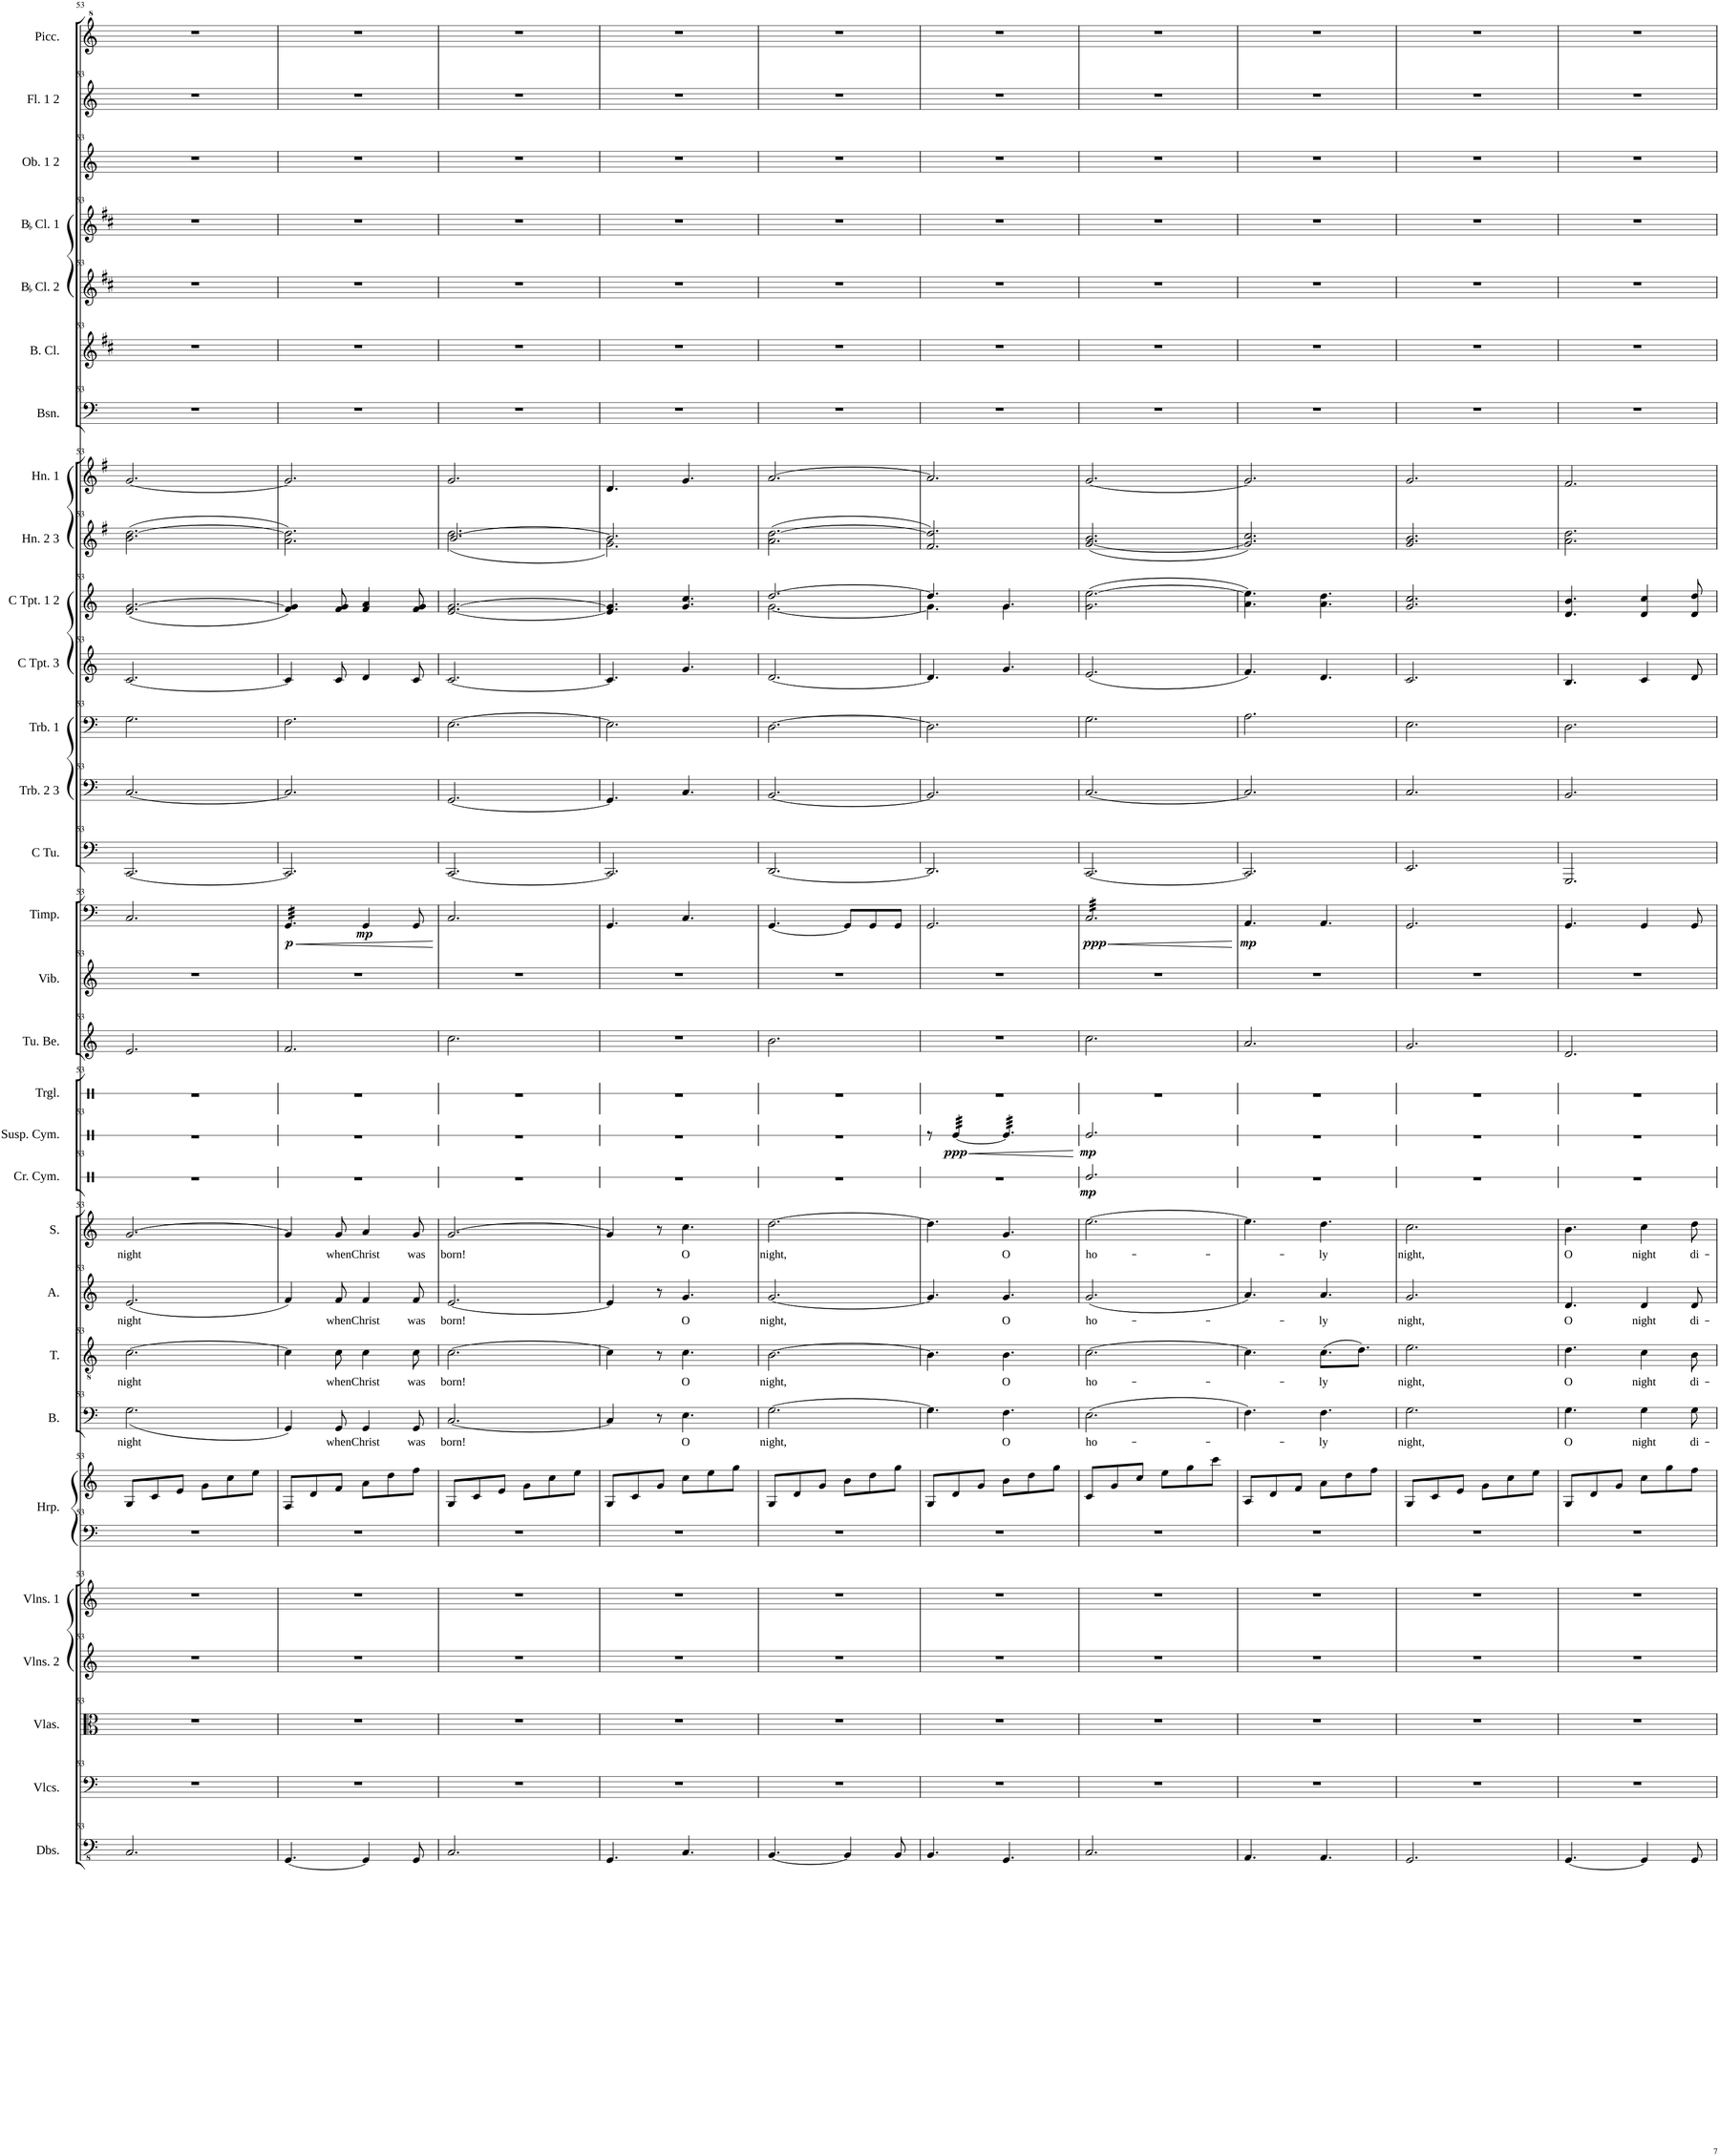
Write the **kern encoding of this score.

**kern	**kern	**kern	**kern	**kern	**kern	**kern	**kern	**text	**kern	**text	**kern	**text	**kern	**text	**kern	**dynam	**kern	**dynam	**kern	**kern	**kern	**kern	**dynam	**kern	**kern	**kern	**kern	**kern	**kern	**kern	**kern	**kern	**kern	**kern	**kern	**kern	**kern
*part30	*part29	*part28	*part27	*part26	*part25	*part25	*part24	*part24	*part23	*part23	*part22	*part22	*part21	*part21	*part20	*part20	*part19	*part19	*part18	*part17	*part16	*part15	*part15	*part14	*part13	*part12	*part11	*part10	*part9	*part8	*part7	*part6	*part5	*part4	*part3	*part2	*part1
*staff31	*staff30	*staff29	*staff28	*staff27	*staff26	*staff25	*staff24	*staff24	*staff23	*staff23	*staff22	*staff22	*staff21	*staff21	*staff20	*staff20	*staff19	*staff19	*staff18	*staff17	*staff16	*staff15	*staff15	*staff14	*staff13	*staff12	*staff11	*staff10	*staff9	*staff8	*staff7	*staff6	*staff5	*staff4	*staff3	*staff2	*staff1
*I"Double Basses	*I"Violoncellos	*I"Violas	*I"Violins 2	*I"Violins 1	*I"Harp	*	*I"Bass	*	*I"Tenor	*	*I"Alto	*	*I"Soprano	*	*I"Crash Cymbal	*	*I"Suspended Cymbal	*	*I"Triangle	*I"Tubular Bells	*I"Vibraphone	*I"Timpani	*	*I"C Tuba	*I"Trombone 2 3	*I"Trombone 1	*I"C Trumpet 3	*I"C Trumpet 1 2	*I"Horn 2 3	*I"Horn 1	*I"Bassoon	*I"Bass Clarinet	*I"BaccidentalFlat Clarinet 2	*I"BaccidentalFlat Clarinet 1	*I"Oboe 1 2	*I"Flute 1 2	*I"Piccolo
*I'Dbs.	*I'Vlcs.	*I'Vlas.	*I'Vlns. 2	*I'Vlns. 1	*I'Hrp.	*	*I'B.	*	*I'T.	*	*I'A.	*	*I'S.	*	*I'Cr. Cym.	*	*I'Susp. Cym.	*	*I'Trgl.	*I'Tu. Be.	*I'Vib.	*I'Timp.	*	*I'C Tu.	*I'Trb. 2 3	*I'Trb. 1	*I'C Tpt. 3	*I'C Tpt. 1 2	*I'Hn. 2 3	*I'Hn. 1	*I'Bsn.	*I'B. Cl.	*I'BaccidentalFlat Cl. 2	*I'BaccidentalFlat Cl. 1	*I'Ob. 1 2	*I'Fl. 1 2	*I'Picc.
!!LO:PB:g=z
*clefFv4	*clefF4	*clefC3	*clefG2	*clefG2	*clefF4	*clefG2	*clefF4	*	*clefGv2	*	*clefG2	*	*clefG2	*	*clefX	*	*clefX	*	*clefX	*clefG2	*clefG2	*clefF4	*	*clefF4	*clefF4	*clefF4	*clefG2	*clefG2	*clefG2	*clefG2	*clefF4	*clefG2	*clefG2	*clefG2	*clefG2	*clefG2	*clefG^2
*	*	*	*	*	*	*	*	*	*	*	*	*	*	*	*	*	*	*	*	*	*	*	*	*	*	*	*	*	*Trd4c7	*Trd4c7	*	*Trd8c14	*Trd1c2	*Trd1c2	*	*	*Trd-7c-12
*k[]	*k[]	*k[]	*k[]	*k[]	*k[]	*k[]	*k[]	*	*k[]	*	*k[]	*	*k[]	*	*k[]	*	*k[]	*	*k[]	*k[]	*k[]	*k[]	*	*k[]	*k[]	*k[]	*k[]	*k[]	*k[f#]	*k[f#]	*k[]	*k[f#c#]	*k[f#c#]	*k[f#c#]	*k[]	*k[]	*k[]
*M6/8	*M6/8	*M6/8	*M6/8	*M6/8	*M6/8	*M6/8	*M6/8	*	*M6/8	*	*M6/8	*	*M6/8	*	*M6/8	*	*M6/8	*	*M6/8	*M6/8	*M6/8	*M6/8	*	*M6/8	*M6/8	*M6/8	*M6/8	*M6/8	*M6/8	*M6/8	*M6/8	*M6/8	*M6/8	*M6/8	*M6/8	*M6/8	*M6/8
=53	=53	=53	=53	=53	=53	=53	=53	=53	=53	=53	=53	=53	=53	=53	=53	=53	=53	=53	=53	=53	=53	=53	=53	=53	=53	=53	=53	=53	=53	=53	=53	=53	=53	=53	=53	=53	=53
!	!	!	!	!	!	!	!	!LO:LY:b	!	!LO:LY:b	!	!LO:LY:b	!	!LO:LY:b	!	!	!	!	!	!	!	!	!	!	!	!	!	!	!	!	!	!	!	!	!	!	!
2.CC/	2.r	2.r	2.r	2.r	2.r	8G/L	(<2.G\	night	[2.c\	night	(<2.e/	night	[>2.g/	night	2.r	.	2.r	.	2.r	2.e/	2.r	2.C/	.	[2.CC/	[2.C/	2.G\	[<2.c/	(<2.e/ [>2.g/	(2.b\ [>2.dd\	[2.g/	2.r	2.r	2.r	2.r	2.r	2.r	2.r
.	.	.	.	.	.	8c/	.	.	.	.	.	.	.	.	.	.	.	.	.	.	.	.	.	.	.	.	.	.	.	.	.	.	.	.	.	.	.
.	.	.	.	.	.	8e/J	.	.	.	.	.	.	.	.	.	.	.	.	.	.	.	.	.	.	.	.	.	.	.	.	.	.	.	.	.	.	.
.	.	.	.	.	.	8g\L	.	.	.	.	.	.	.	.	.	.	.	.	.	.	.	.	.	.	.	.	.	.	.	.	.	.	.	.	.	.	.
.	.	.	.	.	.	8cc\	.	.	.	.	.	.	.	.	.	.	.	.	.	.	.	.	.	.	.	.	.	.	.	.	.	.	.	.	.	.	.
.	.	.	.	.	.	8ee\J	.	.	.	.	.	.	.	.	.	.	.	.	.	.	.	.	.	.	.	.	.	.	.	.	.	.	.	.	.	.	.
=54	=54	=54	=54	=54	=54	=54	=54	=54	=54	=54	=54	=54	=54	=54	=54	=54	=54	=54	=54	=54	=54	=54	=54	=54	=54	=54	=54	=54	=54	=54	=54	=54	=54	=54	=54	=54	=54
!	!	!	!	!	!	!	!	!	!	!	!	!	!	!	!	!	!	!	!	!	!	!	!LO:HP:b	!	!	!	!	!	!	!	!	!	!	!	!	!	!
!	!	!	!	!	!	!	!	!	!	!	!	!	!	!	!	!	!	!	!	!	!	!	!LO:DY:n=1:b	!	!	!	!	!	!	!	!	!	!	!	!	!	!
*	*	*	*	*	*	*	*	*	*	*	*	*	*	*	*	*	*	*	*	*	*	*tremolo	*	*	*	*	*	*	*	*	*	*	*	*	*	*	*
[4.GGG/	2.r	2.r	2.r	2.r	2.r	8F/L	4GG/)	.	4c\]	.	4f/)	.	4g/]	.	2.r	.	2.r	.	2.r	2.f/	2.r	32GG/LLL	< p	2.CC/]	2.C/]	2.F\	4c/]	4f/ 4g/])	2.a\ 2.dd\])	2.g/]	2.r	2.r	2.r	2.r	2.r	2.r	2.r
.	.	.	.	.	.	.	.	.	.	.	.	.	.	.	.	.	.	.	.	.	.	32GG/	.	.	.	.	.	.	.	.	.	.	.	.	.	.	.
.	.	.	.	.	.	.	.	.	.	.	.	.	.	.	.	.	.	.	.	.	.	32GG/	.	.	.	.	.	.	.	.	.	.	.	.	.	.	.
.	.	.	.	.	.	.	.	.	.	.	.	.	.	.	.	.	.	.	.	.	.	32GG/	.	.	.	.	.	.	.	.	.	.	.	.	.	.	.
.	.	.	.	.	.	8d/	.	.	.	.	.	.	.	.	.	.	.	.	.	.	.	32GG/	.	.	.	.	.	.	.	.	.	.	.	.	.	.	.
.	.	.	.	.	.	.	.	.	.	.	.	.	.	.	.	.	.	.	.	.	.	32GG/	.	.	.	.	.	.	.	.	.	.	.	.	.	.	.
.	.	.	.	.	.	.	.	.	.	.	.	.	.	.	.	.	.	.	.	.	.	32GG/	.	.	.	.	.	.	.	.	.	.	.	.	.	.	.
.	.	.	.	.	.	.	.	.	.	.	.	.	.	.	.	.	.	.	.	.	.	32GG/	.	.	.	.	.	.	.	.	.	.	.	.	.	.	.
!	!	!	!	!	!	!	!	!LO:LY:b	!	!LO:LY:b	!	!LO:LY:b	!	!LO:LY:b	!	!	!	!	!	!	!	!	!	!	!	!	!	!	!	!	!	!	!	!	!	!	!
.	.	.	.	.	.	8f/J	8GG/	when	8c\	when	8f/	when	8g/	when	.	.	.	.	.	.	.	32GG/	.	.	.	.	8c/	8f/ 8g/	.	.	.	.	.	.	.	.	.
.	.	.	.	.	.	.	.	.	.	.	.	.	.	.	.	.	.	.	.	.	.	32GG/	.	.	.	.	.	.	.	.	.	.	.	.	.	.	.
.	.	.	.	.	.	.	.	.	.	.	.	.	.	.	.	.	.	.	.	.	.	32GG/	.	.	.	.	.	.	.	.	.	.	.	.	.	.	.
.	.	.	.	.	.	.	.	.	.	.	.	.	.	.	.	.	.	.	.	.	.	32GG/JJJ	.	.	.	.	.	.	.	.	.	.	.	.	.	.	.
*	*	*	*	*	*	*	*	*	*	*	*	*	*	*	*	*	*	*	*	*	*	*Xtremolo	*	*	*	*	*	*	*	*	*	*	*	*	*	*	*
!	!	!	!	!	!	!	!	!LO:LY:b	!	!LO:LY:b	!	!LO:LY:b	!	!LO:LY:b	!	!	!	!	!	!	!	!	!LO:DY:n=2:b	!	!	!	!	!	!	!	!	!	!	!	!	!	!
4GGG/]	.	.	.	.	.	8a\L	4GG/	Christ	4c\	Christ	4f/	Christ	4a/	Christ	.	.	.	.	.	.	.	4GG/	mp	.	.	.	4d/	4f/ 4a/	.	.	.	.	.	.	.	.	.
.	.	.	.	.	.	8dd\	.	.	.	.	.	.	.	.	.	.	.	.	.	.	.	.	.	.	.	.	.	.	.	.	.	.	.	.	.	.	.
!	!	!	!	!	!	!	!	!LO:LY:b	!	!LO:LY:b	!	!LO:LY:b	!	!LO:LY:b	!	!	!	!	!	!	!	!	!	!	!	!	!	!	!	!	!	!	!	!	!	!	!
8GGG/	.	.	.	.	.	8ff\J	8GG/	was	8c\	was	8f/	was	8g/	was	.	.	.	.	.	.	.	8GG/	.	.	.	.	8c/	8f/ 8g/	.	.	.	.	.	.	.	.	.
.	.	.	.	.	.	.	.	.	.	.	.	.	.	.	.	.	.	.	.	.	.	.	[	.	.	.	.	.	.	.	.	.	.	.	.	.	.
=55	=55	=55	=55	=55	=55	=55	=55	=55	=55	=55	=55	=55	=55	=55	=55	=55	=55	=55	=55	=55	=55	=55	=55	=55	=55	=55	=55	=55	=55	=55	=55	=55	=55	=55	=55	=55	=55
!	!	!	!	!	!	!	!	!LO:LY:b	!	!LO:LY:b	!	!LO:LY:b	!	!LO:LY:b	!	!	!	!	!	!	!	!	!	!	!	!	!	!	!	!	!	!	!	!	!	!	!
*	*	*	*	*	*	*	*	*	*	*	*	*	*	*	*	*	*	*	*	*	*	*	*	*	*	*	*	*	*^	*	*	*	*	*	*	*	*
2.CC/	2.r	2.r	2.r	2.r	2.r	8G/L	[2.C/	born!	[2.c\	born!	[2.e/	born!	[>2.g/	born!	2.r	.	2.r	.	2.r	2.cc\	2.r	2.C/	.	[2.CC/	[2.GG/	[2.E\	[<2.c/	[2.e/ [>2.g/	[2.b/	(2.dd\	2.g/	2.r	2.r	2.r	2.r	2.r	2.r	2.r
.	.	.	.	.	.	8c/	.	.	.	.	.	.	.	.	.	.	.	.	.	.	.	.	.	.	.	.	.	.	.	.	.	.	.	.	.	.	.	.
.	.	.	.	.	.	8e/J	.	.	.	.	.	.	.	.	.	.	.	.	.	.	.	.	.	.	.	.	.	.	.	.	.	.	.	.	.	.	.	.
.	.	.	.	.	.	8g\L	.	.	.	.	.	.	.	.	.	.	.	.	.	.	.	.	.	.	.	.	.	.	.	.	.	.	.	.	.	.	.	.
.	.	.	.	.	.	8cc\	.	.	.	.	.	.	.	.	.	.	.	.	.	.	.	.	.	.	.	.	.	.	.	.	.	.	.	.	.	.	.	.
.	.	.	.	.	.	8ee\J	.	.	.	.	.	.	.	.	.	.	.	.	.	.	.	.	.	.	.	.	.	.	.	.	.	.	.	.	.	.	.	.
=56	=56	=56	=56	=56	=56	=56	=56	=56	=56	=56	=56	=56	=56	=56	=56	=56	=56	=56	=56	=56	=56	=56	=56	=56	=56	=56	=56	=56	=56	=56	=56	=56	=56	=56	=56	=56	=56	=56
4.GGG/	2.r	2.r	2.r	2.r	2.r	8G/L	4C/]	.	4c\]	.	4e/]	.	4g/]	.	2.r	.	2.r	.	2.r	2.r	2.r	4.GG/	.	2.CC/]	4.GG/]	2.E\]	4.c/]	4.e/] 4.g/]	2.b/]	2.g\)	4.d/	2.r	2.r	2.r	2.r	2.r	2.r	2.r
.	.	.	.	.	.	8c/	.	.	.	.	.	.	.	.	.	.	.	.	.	.	.	.	.	.	.	.	.	.	.	.	.	.	.	.	.	.	.	.
.	.	.	.	.	.	8g/J	8r	.	8r	.	8r	.	8r	.	.	.	.	.	.	.	.	.	.	.	.	.	.	.	.	.	.	.	.	.	.	.	.	.
!	!	!	!	!	!	!	!	!LO:LY:b	!	!LO:LY:b	!	!LO:LY:b	!	!LO:LY:b	!	!	!	!	!	!	!	!	!	!	!	!	!	!	!	!	!	!	!	!	!	!	!	!
4.CC/	.	.	.	.	.	8cc\L	4.E\	O	4.c\	O	4.g/	O	4.cc\	O	.	.	.	.	.	.	.	4.C/	.	.	4.C/	.	4.g/	4.g/ 4.cc/	.	.	4.g/	.	.	.	.	.	.	.
.	.	.	.	.	.	8ee\	.	.	.	.	.	.	.	.	.	.	.	.	.	.	.	.	.	.	.	.	.	.	.	.	.	.	.	.	.	.	.	.
.	.	.	.	.	.	8gg\J	.	.	.	.	.	.	.	.	.	.	.	.	.	.	.	.	.	.	.	.	.	.	.	.	.	.	.	.	.	.	.	.
*	*	*	*	*	*	*	*	*	*	*	*	*	*	*	*	*	*	*	*	*	*	*	*	*	*	*	*	*	*v	*v	*	*	*	*	*	*	*	*
=57	=57	=57	=57	=57	=57	=57	=57	=57	=57	=57	=57	=57	=57	=57	=57	=57	=57	=57	=57	=57	=57	=57	=57	=57	=57	=57	=57	=57	=57	=57	=57	=57	=57	=57	=57	=57	=57
!	!	!	!	!	!	!	!	!LO:LY:b	!	!LO:LY:b	!	!LO:LY:b	!	!LO:LY:b	!	!	!	!	!	!	!	!	!	!	!	!	!	!	!	!	!	!	!	!	!	!	!
*	*	*	*	*	*	*	*	*	*	*	*	*	*	*	*	*	*	*	*	*	*	*	*	*	*	*	*	*^	*	*	*	*	*	*	*	*	*
[4.BBB/	2.r	2.r	2.r	2.r	2.r	8G/L	[2.G\	night,	[2.B\	night,	[2.g/	night,	[2.dd\	night,	2.r	.	2.r	.	2.r	2.b\	2.r	[4.GG/	.	[2.DD/	[2.BB/	[>2.D\	[2.d/	[2.dd/	[2.g\	(2.a\ [>2.dd\	[>2.a/	2.r	2.r	2.r	2.r	2.r	2.r	2.r
.	.	.	.	.	.	8d/	.	.	.	.	.	.	.	.	.	.	.	.	.	.	.	.	.	.	.	.	.	.	.	.	.	.	.	.	.	.	.	.
.	.	.	.	.	.	8g/J	.	.	.	.	.	.	.	.	.	.	.	.	.	.	.	.	.	.	.	.	.	.	.	.	.	.	.	.	.	.	.	.
4BBB/]	.	.	.	.	.	8b\L	.	.	.	.	.	.	.	.	.	.	.	.	.	.	.	8GG/L]	.	.	.	.	.	.	.	.	.	.	.	.	.	.	.	.
.	.	.	.	.	.	8dd\	.	.	.	.	.	.	.	.	.	.	.	.	.	.	.	8GG/	.	.	.	.	.	.	.	.	.	.	.	.	.	.	.	.
8BBB/	.	.	.	.	.	8gg\J	.	.	.	.	.	.	.	.	.	.	.	.	.	.	.	8GG/J	.	.	.	.	.	.	.	.	.	.	.	.	.	.	.	.
=58	=58	=58	=58	=58	=58	=58	=58	=58	=58	=58	=58	=58	=58	=58	=58	=58	=58	=58	=58	=58	=58	=58	=58	=58	=58	=58	=58	=58	=58	=58	=58	=58	=58	=58	=58	=58	=58	=58
4.BBB/	2.r	2.r	2.r	2.r	2.r	8G/L	4.G\]	.	4.B\]	.	4.g/]	.	4.dd\]	.	2.r	.	8r	.	2.r	2.r	2.r	2.GG/	.	2.DD/]	2.BB/]	2.D\]	4.d/]	4.dd/]	4.g\]	2.f#/ 2.dd/])	2.a/]	2.r	2.r	2.r	2.r	2.r	2.r	2.r
!	!	!	!	!	!	!	!	!	!	!	!	!	!	!	!	!	!	!LO:HP:b	!	!	!	!	!	!	!	!	!	!	!	!	!	!	!	!	!	!	!	!
!	!	!	!	!	!	!	!	!	!	!	!	!	!	!	!	!	!	!LO:DY:n=1:b	!	!	!	!	!	!	!	!	!	!	!	!	!	!	!	!	!	!	!	!
*	*	*	*	*	*	*	*	*	*	*	*	*	*	*	*	*	*tremolo	*	*	*	*	*	*	*	*	*	*	*	*	*	*	*	*	*	*	*	*	*
.	.	.	.	.	.	8d/	.	.	.	.	.	.	.	.	.	.	[32Re/LLL	< ppp	.	.	.	.	.	.	.	.	.	.	.	.	.	.	.	.	.	.	.	.
.	.	.	.	.	.	.	.	.	.	.	.	.	.	.	.	.	32Re/	.	.	.	.	.	.	.	.	.	.	.	.	.	.	.	.	.	.	.	.	.
.	.	.	.	.	.	.	.	.	.	.	.	.	.	.	.	.	32Re/	.	.	.	.	.	.	.	.	.	.	.	.	.	.	.	.	.	.	.	.	.
.	.	.	.	.	.	.	.	.	.	.	.	.	.	.	.	.	32Re/	.	.	.	.	.	.	.	.	.	.	.	.	.	.	.	.	.	.	.	.	.
.	.	.	.	.	.	8g/J	.	.	.	.	.	.	.	.	.	.	32Re/	.	.	.	.	.	.	.	.	.	.	.	.	.	.	.	.	.	.	.	.	.
.	.	.	.	.	.	.	.	.	.	.	.	.	.	.	.	.	32Re/	.	.	.	.	.	.	.	.	.	.	.	.	.	.	.	.	.	.	.	.	.
.	.	.	.	.	.	.	.	.	.	.	.	.	.	.	.	.	32Re/	.	.	.	.	.	.	.	.	.	.	.	.	.	.	.	.	.	.	.	.	.
.	.	.	.	.	.	.	.	.	.	.	.	.	.	.	.	.	32Re/JJJ	.	.	.	.	.	.	.	.	.	.	.	.	.	.	.	.	.	.	.	.	.
!	!	!	!	!	!	!	!	!LO:LY:b	!	!LO:LY:b	!	!LO:LY:b	!	!LO:LY:b	!	!	!	!	!	!	!	!	!	!	!	!	!	!	!	!	!	!	!	!	!	!	!	!
4.GGG/	.	.	.	.	.	8b\L	4.F\	O	4.B\	O	4.g/	O	4.g/	O	.	.	32Re/]LLL	.	.	.	.	.	.	.	.	.	4.g/	4.g/	4.g\	.	.	.	.	.	.	.	.	.
.	.	.	.	.	.	.	.	.	.	.	.	.	.	.	.	.	32Re/	.	.	.	.	.	.	.	.	.	.	.	.	.	.	.	.	.	.	.	.	.
.	.	.	.	.	.	.	.	.	.	.	.	.	.	.	.	.	32Re/	.	.	.	.	.	.	.	.	.	.	.	.	.	.	.	.	.	.	.	.	.
.	.	.	.	.	.	.	.	.	.	.	.	.	.	.	.	.	32Re/	.	.	.	.	.	.	.	.	.	.	.	.	.	.	.	.	.	.	.	.	.
.	.	.	.	.	.	8dd\	.	.	.	.	.	.	.	.	.	.	32Re/	.	.	.	.	.	.	.	.	.	.	.	.	.	.	.	.	.	.	.	.	.
.	.	.	.	.	.	.	.	.	.	.	.	.	.	.	.	.	32Re/	.	.	.	.	.	.	.	.	.	.	.	.	.	.	.	.	.	.	.	.	.
.	.	.	.	.	.	.	.	.	.	.	.	.	.	.	.	.	32Re/	.	.	.	.	.	.	.	.	.	.	.	.	.	.	.	.	.	.	.	.	.
.	.	.	.	.	.	.	.	.	.	.	.	.	.	.	.	.	32Re/	.	.	.	.	.	.	.	.	.	.	.	.	.	.	.	.	.	.	.	.	.
.	.	.	.	.	.	8gg\J	.	.	.	.	.	.	.	.	.	.	32Re/	.	.	.	.	.	.	.	.	.	.	.	.	.	.	.	.	.	.	.	.	.
.	.	.	.	.	.	.	.	.	.	.	.	.	.	.	.	.	32Re/	.	.	.	.	.	.	.	.	.	.	.	.	.	.	.	.	.	.	.	.	.
.	.	.	.	.	.	.	.	.	.	.	.	.	.	.	.	.	32Re/	.	.	.	.	.	.	.	.	.	.	.	.	.	.	.	.	.	.	.	.	.
.	.	.	.	.	.	.	.	.	.	.	.	.	.	.	.	.	32Re/JJJ	.	.	.	.	.	.	.	.	.	.	.	.	.	.	.	.	.	.	.	.	.
*	*	*	*	*	*	*	*	*	*	*	*	*	*	*	*	*	*Xtremolo	*	*	*	*	*	*	*	*	*	*	*	*	*	*	*	*	*	*	*	*	*
*	*	*	*	*	*	*	*	*	*	*	*	*	*	*	*	*	*	*	*	*	*	*	*	*	*	*	*	*v	*v	*	*	*	*	*	*	*	*	*
.	.	.	.	.	.	.	.	.	.	.	.	.	.	.	.	.	.	[	.	.	.	.	.	.	.	.	.	.	.	.	.	.	.	.	.	.	.
=59	=59	=59	=59	=59	=59	=59	=59	=59	=59	=59	=59	=59	=59	=59	=59	=59	=59	=59	=59	=59	=59	=59	=59	=59	=59	=59	=59	=59	=59	=59	=59	=59	=59	=59	=59	=59	=59
!	!	!	!	!	!	!	!	!LO:LY:b	!	!LO:LY:b	!	!LO:LY:b	!	!LO:LY:b	!	!LO:DY:b	!	!LO:DY:b	!	!	!	!	!LO:HP:b	!	!	!	!	!	!	!	!	!	!	!	!	!	!
!	!	!	!	!	!	!	!	!	!	!	!	!	!	!	!	!	!	!	!	!	!	!	!LO:DY:n=1:b	!	!	!	!	!	!	!	!	!	!	!	!	!	!
*	*	*	*	*	*	*	*	*	*	*	*	*	*	*	*	*	*	*	*	*	*	*tremolo	*	*	*	*	*	*	*	*	*	*	*	*	*	*	*
2.CC/	2.r	2.r	2.r	2.r	2.r	8c/L	(2.E\	ho-	[2.c\	ho-	(2.g/	ho-	[2.ee\	ho-	2.Re/	mp	2.Re/	mp	2.r	2.cc\	2.r	32C/LLL	< ppp	[2.CC/	[2.C/	2.G\	(2.e/	(2.g\ [2.ee\	([2.g/ 2.b/	[<2.g/	2.r	2.r	2.r	2.r	2.r	2.r	2.r
.	.	.	.	.	.	.	.	.	.	.	.	.	.	.	.	.	.	.	.	.	.	32C/	.	.	.	.	.	.	.	.	.	.	.	.	.	.	.
.	.	.	.	.	.	.	.	.	.	.	.	.	.	.	.	.	.	.	.	.	.	32C/	.	.	.	.	.	.	.	.	.	.	.	.	.	.	.
.	.	.	.	.	.	.	.	.	.	.	.	.	.	.	.	.	.	.	.	.	.	32C/	.	.	.	.	.	.	.	.	.	.	.	.	.	.	.
.	.	.	.	.	.	8g/	.	.	.	.	.	.	.	.	.	.	.	.	.	.	.	32C/	.	.	.	.	.	.	.	.	.	.	.	.	.	.	.
.	.	.	.	.	.	.	.	.	.	.	.	.	.	.	.	.	.	.	.	.	.	32C/	.	.	.	.	.	.	.	.	.	.	.	.	.	.	.
.	.	.	.	.	.	.	.	.	.	.	.	.	.	.	.	.	.	.	.	.	.	32C/	.	.	.	.	.	.	.	.	.	.	.	.	.	.	.
.	.	.	.	.	.	.	.	.	.	.	.	.	.	.	.	.	.	.	.	.	.	32C/	.	.	.	.	.	.	.	.	.	.	.	.	.	.	.
.	.	.	.	.	.	8cc/J	.	.	.	.	.	.	.	.	.	.	.	.	.	.	.	32C/	.	.	.	.	.	.	.	.	.	.	.	.	.	.	.
.	.	.	.	.	.	.	.	.	.	.	.	.	.	.	.	.	.	.	.	.	.	32C/	.	.	.	.	.	.	.	.	.	.	.	.	.	.	.
.	.	.	.	.	.	.	.	.	.	.	.	.	.	.	.	.	.	.	.	.	.	32C/	.	.	.	.	.	.	.	.	.	.	.	.	.	.	.
.	.	.	.	.	.	.	.	.	.	.	.	.	.	.	.	.	.	.	.	.	.	32C/	.	.	.	.	.	.	.	.	.	.	.	.	.	.	.
.	.	.	.	.	.	8ee\L	.	.	.	.	.	.	.	.	.	.	.	.	.	.	.	32C/	.	.	.	.	.	.	.	.	.	.	.	.	.	.	.
.	.	.	.	.	.	.	.	.	.	.	.	.	.	.	.	.	.	.	.	.	.	32C/	.	.	.	.	.	.	.	.	.	.	.	.	.	.	.
.	.	.	.	.	.	.	.	.	.	.	.	.	.	.	.	.	.	.	.	.	.	32C/	.	.	.	.	.	.	.	.	.	.	.	.	.	.	.
.	.	.	.	.	.	.	.	.	.	.	.	.	.	.	.	.	.	.	.	.	.	32C/	.	.	.	.	.	.	.	.	.	.	.	.	.	.	.
.	.	.	.	.	.	8gg\	.	.	.	.	.	.	.	.	.	.	.	.	.	.	.	32C/	.	.	.	.	.	.	.	.	.	.	.	.	.	.	.
.	.	.	.	.	.	.	.	.	.	.	.	.	.	.	.	.	.	.	.	.	.	32C/	.	.	.	.	.	.	.	.	.	.	.	.	.	.	.
.	.	.	.	.	.	.	.	.	.	.	.	.	.	.	.	.	.	.	.	.	.	32C/	.	.	.	.	.	.	.	.	.	.	.	.	.	.	.
.	.	.	.	.	.	.	.	.	.	.	.	.	.	.	.	.	.	.	.	.	.	32C/	.	.	.	.	.	.	.	.	.	.	.	.	.	.	.
.	.	.	.	.	.	8ccc\J	.	.	.	.	.	.	.	.	.	.	.	.	.	.	.	32C/	.	.	.	.	.	.	.	.	.	.	.	.	.	.	.
.	.	.	.	.	.	.	.	.	.	.	.	.	.	.	.	.	.	.	.	.	.	32C/	.	.	.	.	.	.	.	.	.	.	.	.	.	.	.
.	.	.	.	.	.	.	.	.	.	.	.	.	.	.	.	.	.	.	.	.	.	32C/	.	.	.	.	.	.	.	.	.	.	.	.	.	.	.
.	.	.	.	.	.	.	.	.	.	.	.	.	.	.	.	.	.	.	.	.	.	32C/JJJ	.	.	.	.	.	.	.	.	.	.	.	.	.	.	.
*	*	*	*	*	*	*	*	*	*	*	*	*	*	*	*	*	*	*	*	*	*	*Xtremolo	*	*	*	*	*	*	*	*	*	*	*	*	*	*	*
.	.	.	.	.	.	.	.	.	.	.	.	.	.	.	.	.	.	.	.	.	.	.	[	.	.	.	.	.	.	.	.	.	.	.	.	.	.
=60	=60	=60	=60	=60	=60	=60	=60	=60	=60	=60	=60	=60	=60	=60	=60	=60	=60	=60	=60	=60	=60	=60	=60	=60	=60	=60	=60	=60	=60	=60	=60	=60	=60	=60	=60	=60	=60
!	!	!	!	!	!	!	!	!	!	!	!	!	!	!	!	!	!	!	!	!	!	!	!LO:DY:b	!	!	!	!	!	!	!	!	!	!	!	!	!	!
4.AAA/	2.r	2.r	2.r	2.r	2.r	8A/L	4.F\)	.	4.c\]	.	4.a/)	.	4.ee\]	.	2.r	.	2.r	.	2.r	2.a/	2.r	4.AA/	mp	2.CC/]	2.C/]	2.A\	4.f/)	4.a\ 4.ee\])	2.g/] 2.cc/)	2.g/]	2.r	2.r	2.r	2.r	2.r	2.r	2.r
.	.	.	.	.	.	8d/	.	.	.	.	.	.	.	.	.	.	.	.	.	.	.	.	.	.	.	.	.	.	.	.	.	.	.	.	.	.	.
.	.	.	.	.	.	8f/J	.	.	.	.	.	.	.	.	.	.	.	.	.	.	.	.	.	.	.	.	.	.	.	.	.	.	.	.	.	.	.
!	!	!	!	!	!	!	!	!LO:LY:b	!	!LO:LY:b	!	!LO:LY:b	!	!LO:LY:b	!	!	!	!	!	!	!	!	!	!	!	!	!	!	!	!	!	!	!	!	!	!	!
4.AAA/	.	.	.	.	.	8a\L	4.F\	-ly	(8.c\L	-ly	4.a/	-ly	4.dd\	-ly	.	.	.	.	.	.	.	4.AA/	.	.	.	.	4.d/	4.a\ 4.dd\	.	.	.	.	.	.	.	.	.
.	.	.	.	.	.	8dd\	.	.	.	.	.	.	.	.	.	.	.	.	.	.	.	.	.	.	.	.	.	.	.	.	.	.	.	.	.	.	.
.	.	.	.	.	.	.	.	.	8.d\J)	.	.	.	.	.	.	.	.	.	.	.	.	.	.	.	.	.	.	.	.	.	.	.	.	.	.	.	.
.	.	.	.	.	.	8ff\J	.	.	.	.	.	.	.	.	.	.	.	.	.	.	.	.	.	.	.	.	.	.	.	.	.	.	.	.	.	.	.
=61	=61	=61	=61	=61	=61	=61	=61	=61	=61	=61	=61	=61	=61	=61	=61	=61	=61	=61	=61	=61	=61	=61	=61	=61	=61	=61	=61	=61	=61	=61	=61	=61	=61	=61	=61	=61	=61
!	!	!	!	!	!	!	!	!LO:LY:b	!	!LO:LY:b	!	!LO:LY:b	!	!LO:LY:b	!	!	!	!	!	!	!	!	!	!	!	!	!	!	!	!	!	!	!	!	!	!	!
2.GGG/	2.r	2.r	2.r	2.r	2.r	8G/L	2.G\	night,	2.e\	night,	2.g/	night,	2.cc\	night,	2.r	.	2.r	.	2.r	2.g/	2.r	2.GG/	.	2.EE/	2.C/	2.E\	2.c/	2.g/ 2.cc/	2.g/ 2.b/	2.g/	2.r	2.r	2.r	2.r	2.r	2.r	2.r
.	.	.	.	.	.	8c/	.	.	.	.	.	.	.	.	.	.	.	.	.	.	.	.	.	.	.	.	.	.	.	.	.	.	.	.	.	.	.
.	.	.	.	.	.	8e/J	.	.	.	.	.	.	.	.	.	.	.	.	.	.	.	.	.	.	.	.	.	.	.	.	.	.	.	.	.	.	.
.	.	.	.	.	.	8g\L	.	.	.	.	.	.	.	.	.	.	.	.	.	.	.	.	.	.	.	.	.	.	.	.	.	.	.	.	.	.	.
.	.	.	.	.	.	8cc\	.	.	.	.	.	.	.	.	.	.	.	.	.	.	.	.	.	.	.	.	.	.	.	.	.	.	.	.	.	.	.
.	.	.	.	.	.	8ee\J	.	.	.	.	.	.	.	.	.	.	.	.	.	.	.	.	.	.	.	.	.	.	.	.	.	.	.	.	.	.	.
=62	=62	=62	=62	=62	=62	=62	=62	=62	=62	=62	=62	=62	=62	=62	=62	=62	=62	=62	=62	=62	=62	=62	=62	=62	=62	=62	=62	=62	=62	=62	=62	=62	=62	=62	=62	=62	=62
!	!	!	!	!	!	!	!	!LO:LY:b	!	!LO:LY:b	!	!LO:LY:b	!	!LO:LY:b	!	!	!	!	!	!	!	!	!	!	!	!	!	!	!	!	!	!	!	!	!	!	!
[4.GGG/	2.r	2.r	2.r	2.r	2.r	8G/L	4.G\	O	4.d\	O	4.d/	O	4.b\	O	2.r	.	2.r	.	2.r	2.d/	2.r	4.GG/	.	2.GGG/	2.BB/	2.D\	4.B/	4.d/ 4.b/	2.a\ 2.dd\	2.f#/	2.r	2.r	2.r	2.r	2.r	2.r	2.r
.	.	.	.	.	.	8d/	.	.	.	.	.	.	.	.	.	.	.	.	.	.	.	.	.	.	.	.	.	.	.	.	.	.	.	.	.	.	.
.	.	.	.	.	.	8g/J	.	.	.	.	.	.	.	.	.	.	.	.	.	.	.	.	.	.	.	.	.	.	.	.	.	.	.	.	.	.	.
!	!	!	!	!	!	!	!	!LO:LY:b	!	!LO:LY:b	!	!LO:LY:b	!	!LO:LY:b	!	!	!	!	!	!	!	!	!	!	!	!	!	!	!	!	!	!	!	!	!	!	!
4GGG/]	.	.	.	.	.	8cc\L	4G\	night	4c\	night	4d/	night	4cc\	night	.	.	.	.	.	.	.	4GG/	.	.	.	.	4c/	4d/ 4cc/	.	.	.	.	.	.	.	.	.
.	.	.	.	.	.	8gg\	.	.	.	.	.	.	.	.	.	.	.	.	.	.	.	.	.	.	.	.	.	.	.	.	.	.	.	.	.	.	.
!	!	!	!	!	!	!	!	!LO:LY:b	!	!LO:LY:b	!	!LO:LY:b	!	!LO:LY:b	!	!	!	!	!	!	!	!	!	!	!	!	!	!	!	!	!	!	!	!	!	!	!
8GGG/	.	.	.	.	.	8ff\J	8G\	di-	8B\	di-	8d/	di-	8dd\	di-	.	.	.	.	.	.	.	8GG/	.	.	.	.	8d/	8d/ 8dd/	.	.	.	.	.	.	.	.	.
=	=	=	=	=	=	=	=	=	=	=	=	=	=	=	=	=	=	=	=	=	=	=	=	=	=	=	=	=	=	=	=	=	=	=	=	=	=
*-	*-	*-	*-	*-	*-	*-	*-	*-	*-	*-	*-	*-	*-	*-	*-	*-	*-	*-	*-	*-	*-	*-	*-	*-	*-	*-	*-	*-	*-	*-	*-	*-	*-	*-	*-	*-	*-
